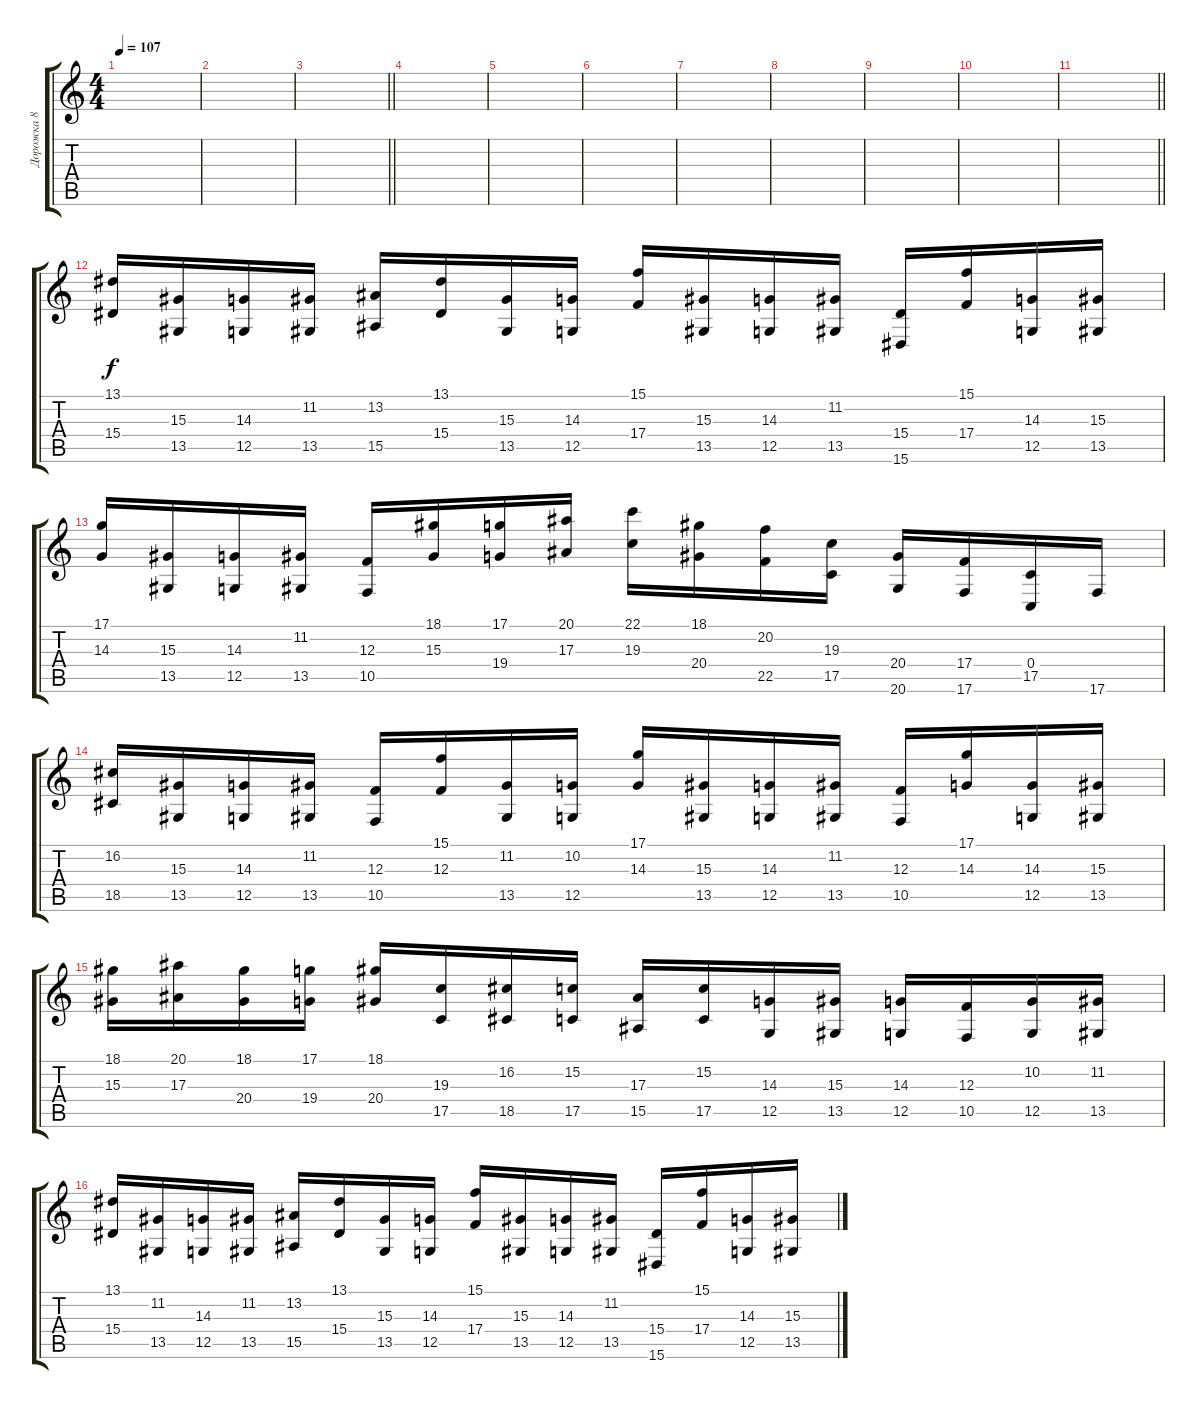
\track ("Дорожка 8" "Дорожка 8") {instrument lead2sawtooth}
\staff {score tabs}
\tuning (D4 A3 F3 C3 G2 C2) {hide}
\ts (4 4)
\tempo 107
\clef g2
\ks c
|
|
\barLineRight lightlight
|
\section ("" "")
|
|
|
|
|
|
|
\barLineRight lightlight
|
\section ("" "")
(13.1 15.4).16{volume 16} (15.3 13.5).16 (14.3 12.5).16 (11.2 13.5).16 (13.2 15.5).16 (13.1 15.4).16 (15.3 13.5).16 (14.3 12.5).16 (15.1 17.4).16 (15.3 13.5).16 (14.3 12.5).16 (11.2 13.5).16 (15.4 15.6).16 (15.1 17.4).16 (14.3 12.5).16 (15.3 13.5).16 |
(17.1 14.3).16 (15.3 13.5).16 (14.3 12.5).16 (11.2 13.5).16 (12.3 10.5).16 (18.1 15.3).16 (17.1 19.4).16 (20.1 17.3).16 (22.1 19.3).16 (18.1 20.4).16 (20.2 22.5).16 (19.3 17.5).16 (20.4 20.6).16 (17.4 17.6).16 (0.4 17.5).16 17.6.16 |
(16.2 18.5).16 (15.3 13.5).16 (14.3 12.5).16 (11.2 13.5).16 (12.3 10.5).16 (15.1 12.3).16 (11.2 13.5).16 (10.2 12.5).16 (17.1 14.3).16 (15.3 13.5).16 (14.3 12.5).16 (11.2 13.5).16 (12.3 10.5).16 (17.1 14.3).16 (14.3 12.5).16 (15.3 13.5).16 |
(18.1 15.3).16 (20.1 17.3).16 (18.1 20.4).16 (17.1 19.4).16 (18.1 20.4).16 (19.3 17.5).16 (16.2 18.5).16 (15.2 17.5).16 (17.3 15.5).16 (15.2 17.5).16 (14.3 12.5).16 (15.3 13.5).16 (14.3 12.5).16 (12.3 10.5).16 (10.2 12.5).16 (11.2 13.5).16 |
(13.1 15.4).16{volume 16} (11.2 13.5).16 (14.3 12.5).16 (11.2 13.5).16 (13.2 15.5).16 (13.1 15.4).16 (15.3 13.5).16 (14.3 12.5).16 (15.1 17.4).16 (15.3 13.5).16 (14.3 12.5).16 (11.2 13.5).16 (15.4 15.6).16 (15.1 17.4).16 (14.3 12.5).16 (15.3 13.5).16
